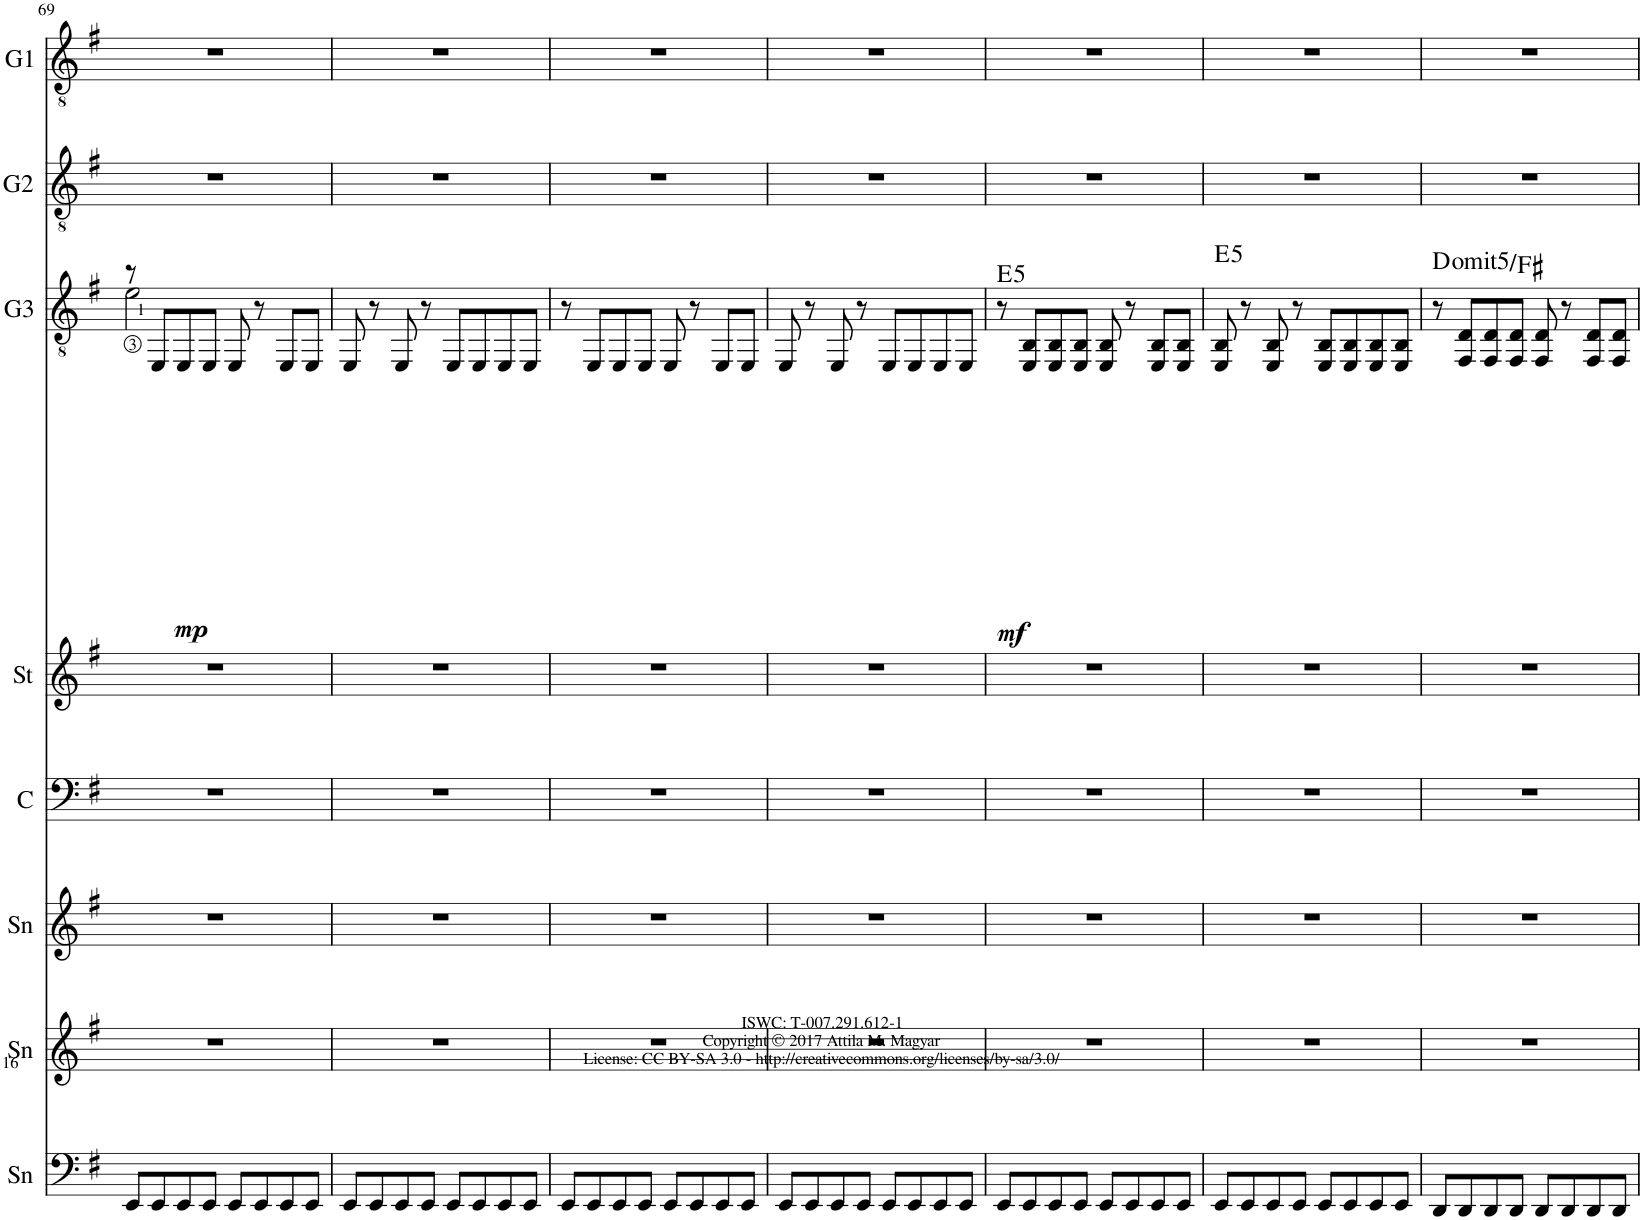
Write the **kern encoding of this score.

**kern	**kern	**kern	**kern	**kern	**kern	**dynam	**harte	**kern	**kern
*part8	*part7	*part6	*part5	*part4	*part3	*part3	*part3	*part2	*part1
*staff8	*staff7	*staff6	*staff5	*staff4	*staff3	*staff3	*	*staff2	*staff1
*I"Synthesizer	*I"Synthesizer	*I"Synthesizer	*I"Cello	*I"Strings	*I"Guitar 3	*	*	*I"Guitar 2	*I"Guitar 1
*I'Sn	*I'Sn	*I'Sn	*I'C	*I'St	*I'G3	*	*	*I'G2	*I'G1
!!LO:PB:g=z
*clefF4	*clefG2	*clefG2	*clefF4	*clefG2	*clefGv2	*	*	*clefGv2	*clefGv2
*k[f#]	*k[f#]	*k[f#]	*k[f#]	*k[f#]	*k[f#]	*	*	*k[f#]	*k[f#]
=69	=69	=69	=69	=69	=69	=69	=69	=69	=69
*	*	*	*	*	*^	*	*	*	*
8EE/L	1r	1r	1r	1r	8r	2e\	.	.	1r	1r
!	!	!	!	!	!	!	!LO:DY:b	!	!	!
8EE/	.	.	.	.	8EE/L	.	mp	.	.	.
8EE/	.	.	.	.	8EE/	.	.	.	.	.
8EE/J	.	.	.	.	8EE/J	.	.	.	.	.
8EE/L	.	.	.	.	8EE/	2ryy	.	.	.	.
8EE/	.	.	.	.	8r	.	.	.	.	.
8EE/	.	.	.	.	8EE/L	.	.	.	.	.
8EE/J	.	.	.	.	8EE/J	.	.	.	.	.
*	*	*	*	*	*v	*v	*	*	*	*
=70	=70	=70	=70	=70	=70	=70	=70	=70	=70
8EE/L	1r	1r	1r	1r	8EE/	.	.	1r	1r
8EE/	.	.	.	.	8r	.	.	.	.
8EE/	.	.	.	.	8EE/	.	.	.	.
8EE/J	.	.	.	.	8r	.	.	.	.
8EE/L	.	.	.	.	8EE/L	.	.	.	.
8EE/	.	.	.	.	8EE/	.	.	.	.
8EE/	.	.	.	.	8EE/	.	.	.	.
8EE/J	.	.	.	.	8EE/J	.	.	.	.
=71	=71	=71	=71	=71	=71	=71	=71	=71	=71
8EE/L	1r	1r	1r	1r	8r	.	.	1r	1r
8EE/	.	.	.	.	8EE/L	.	.	.	.
8EE/	.	.	.	.	8EE/	.	.	.	.
8EE/J	.	.	.	.	8EE/J	.	.	.	.
8EE/L	.	.	.	.	8EE/	.	.	.	.
8EE/	.	.	.	.	8r	.	.	.	.
8EE/	.	.	.	.	8EE/L	.	.	.	.
8EE/J	.	.	.	.	8EE/J	.	.	.	.
=72	=72	=72	=72	=72	=72	=72	=72	=72	=72
8EE/L	1r	1r	1r	1r	8EE/	.	.	1r	1r
8EE/	.	.	.	.	8r	.	.	.	.
8EE/	.	.	.	.	8EE/	.	.	.	.
8EE/J	.	.	.	.	8r	.	.	.	.
8EE/L	.	.	.	.	8EE/L	.	.	.	.
8EE/	.	.	.	.	8EE/	.	.	.	.
8EE/	.	.	.	.	8EE/	.	.	.	.
8EE/J	.	.	.	.	8EE/J	.	.	.	.
=73	=73	=73	=73	=73	=73	=73	=73	=73	=73
!	!	!	!	!	!	!	!LO:H:kt=5	!	!
8EE/L	1r	1r	1r	1r	8r	.	E:(1,5)	1r	1r
!	!	!	!	!	!	!LO:DY:b	!	!	!
8EE/	.	.	.	.	8EE/ 8BB/L	mf	.	.	.
8EE/	.	.	.	.	8EE/ 8BB/	.	.	.	.
8EE/J	.	.	.	.	8EE/ 8BB/J	.	.	.	.
8EE/L	.	.	.	.	8EE/ 8BB/	.	.	.	.
8EE/	.	.	.	.	8r	.	.	.	.
8EE/	.	.	.	.	8EE/ 8BB/L	.	.	.	.
8EE/J	.	.	.	.	8EE/ 8BB/J	.	.	.	.
=74	=74	=74	=74	=74	=74	=74	=74	=74	=74
!	!	!	!	!	!	!	!LO:H:kt=5	!	!
8EE/L	1r	1r	1r	1r	8EE/ 8BB/	.	E:(1,5)	1r	1r
8EE/	.	.	.	.	8r	.	.	.	.
8EE/	.	.	.	.	8EE/ 8BB/	.	.	.	.
8EE/J	.	.	.	.	8r	.	.	.	.
8EE/L	.	.	.	.	8EE/ 8BB/L	.	.	.	.
8EE/	.	.	.	.	8EE/ 8BB/	.	.	.	.
8EE/	.	.	.	.	8EE/ 8BB/	.	.	.	.
8EE/J	.	.	.	.	8EE/ 8BB/J	.	.	.	.
=75	=75	=75	=75	=75	=75	=75	=75	=75	=75
8DD/L	1r	1r	1r	1r	8r	.	D:maj(*5)/3	1r	1r
8DD/	.	.	.	.	8FF#/ 8D/L	.	.	.	.
8DD/	.	.	.	.	8FF#/ 8D/	.	.	.	.
8DD/J	.	.	.	.	8FF#/ 8D/J	.	.	.	.
8DD/L	.	.	.	.	8FF#/ 8D/	.	.	.	.
8DD/	.	.	.	.	8r	.	.	.	.
8DD/	.	.	.	.	8FF#/ 8D/L	.	.	.	.
8DD/J	.	.	.	.	8FF#/ 8D/J	.	.	.	.
=	=	=	=	=	=	=	=	=	=
*-	*-	*-	*-	*-	*-	*-	*-	*-	*-
